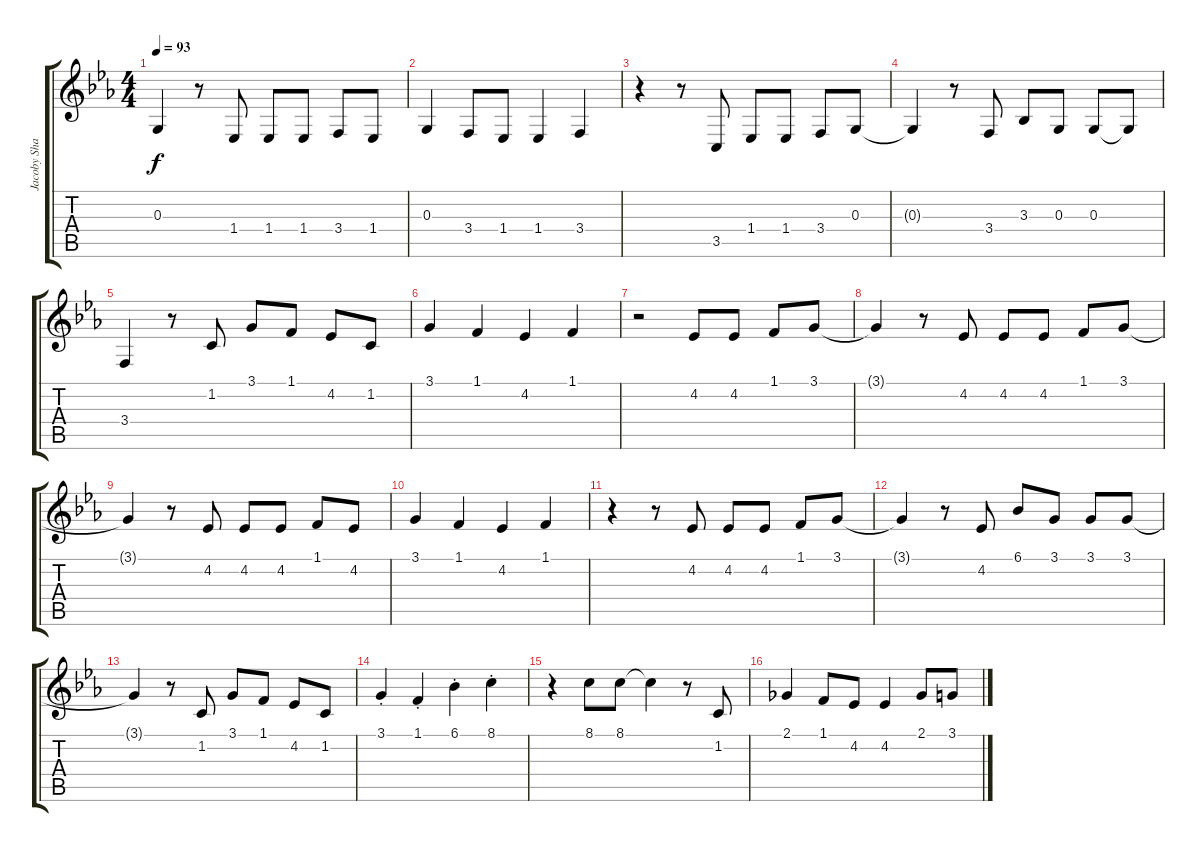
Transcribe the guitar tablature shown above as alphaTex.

\track ("Jacoby Shaddix" "Jacoby Sha") {instrument choiraahs}
\staff {score tabs}
\tuning (E4 B3 G3 D3 A2 E2) {hide}
\ts (4 4)
\tempo 93
\clef g2
\ks cminor
0.3{t}.4{dy f} r.8 1.4.8 1.4.8 1.4.8 3.4.8 1.4.8 |
0.3.4 3.4.8 1.4.8 1.4.4 3.4.4 |
r.4 r.8 3.5.8 1.4.8 1.4.8 3.4.8 0.3.8 |
0.3{t}.4 r.8 3.4.8 3.3.8 0.3.8 0.3.8 0.3{t}.8 |
3.4.4 r.8 1.2.8 3.1.8 1.1.8 4.2.8 1.2.8 |
3.1.4 1.1.4 4.2.4 1.1.4 |
r.2 4.2.8 4.2.8 1.1.8 3.1.8 |
3.1{t}.4 r.8 4.2.8 4.2.8 4.2.8 1.1.8 3.1.8 |
3.1{t}.4 r.8 4.2.8 4.2.8 4.2.8 1.1.8 4.2.8 |
3.1.4 1.1.4 4.2.4 1.1.4 |
r.4 r.8 4.2.8 4.2.8 4.2.8 1.1.8 3.1.8 |
3.1{t}.4 r.8 4.2.8 6.1.8 3.1.8 3.1.8 3.1.8 |
3.1{t}.4 r.8 1.2.8 3.1.8 1.1.8 4.2.8 1.2.8 |
3.1{st}.4 1.1{st}.4 6.1{st}.4 8.1{st}.4 |
r.4 8.1.8 8.1.8 8.1{t}.4 r.8 1.2.8 |
2.1.4 1.1.8 4.2.8 4.2.4 2.1.8 3.1.8
